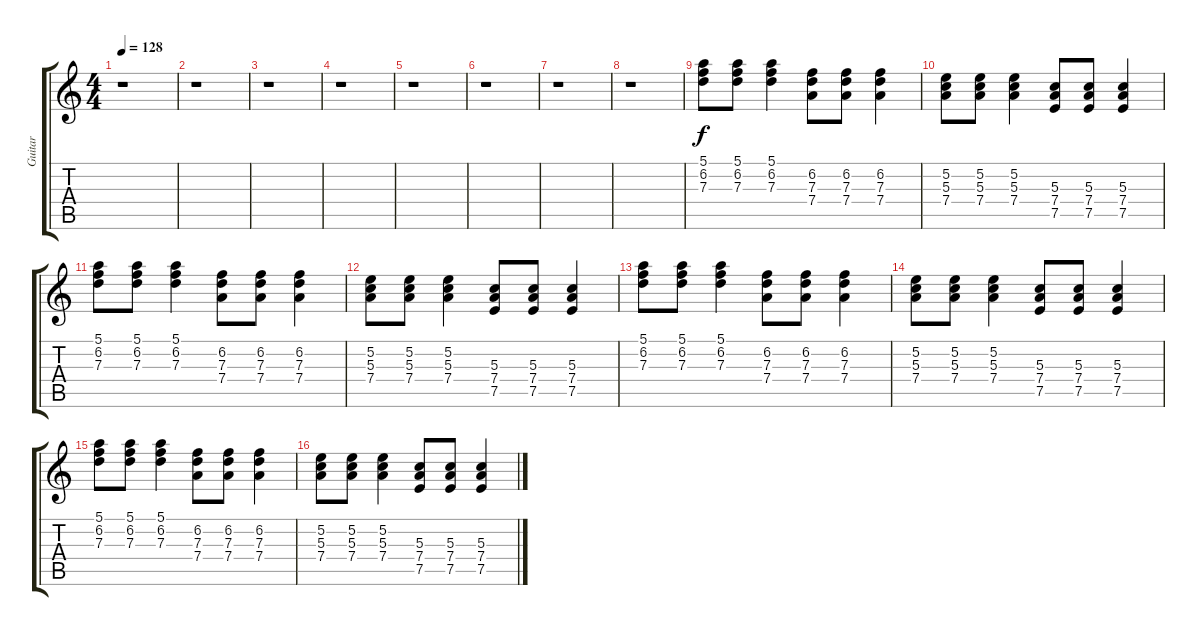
\track ("Guitar" "Guitar") {instrument electricguitarclean}
\staff {score tabs}
\tuning (E4 B3 G3 D3 A2 E2) {hide}
\ts (4 4)
\tempo 128
\clef g2
\ks c
r.1{dy f instrument electricguitarclean} |
r.1 |
r.1 |
r.1 |
r.1 |
r.1 |
r.1 |
r.1 |
(5.1 6.2 7.3).8 (5.1 6.2 7.3).8 (5.1 6.2 7.3).4 (6.2 7.3 7.4).8 (6.2 7.3 7.4).8 (6.2 7.3 7.4).4 |
(5.2 5.3 7.4).8 (5.2 5.3 7.4).8 (5.2 5.3 7.4).4 (5.3 7.4 7.5).8 (5.3 7.4 7.5).8 (5.3 7.4 7.5).4 |
(5.1 6.2 7.3).8 (5.1 6.2 7.3).8 (5.1 6.2 7.3).4 (6.2 7.3 7.4).8 (6.2 7.3 7.4).8 (6.2 7.3 7.4).4 |
(5.2 5.3 7.4).8 (5.2 5.3 7.4).8 (5.2 5.3 7.4).4 (5.3 7.4 7.5).8 (5.3 7.4 7.5).8 (5.3 7.4 7.5).4 |
(5.1 6.2 7.3).8 (5.1 6.2 7.3).8 (5.1 6.2 7.3).4 (6.2 7.3 7.4).8 (6.2 7.3 7.4).8 (6.2 7.3 7.4).4 |
(5.2 5.3 7.4).8 (5.2 5.3 7.4).8 (5.2 5.3 7.4).4 (5.3 7.4 7.5).8 (5.3 7.4 7.5).8 (5.3 7.4 7.5).4 |
(5.1 6.2 7.3).8 (5.1 6.2 7.3).8 (5.1 6.2 7.3).4 (6.2 7.3 7.4).8 (6.2 7.3 7.4).8 (6.2 7.3 7.4).4 |
(5.2 5.3 7.4).8 (5.2 5.3 7.4).8 (5.2 5.3 7.4).4 (5.3 7.4 7.5).8 (5.3 7.4 7.5).8 (5.3 7.4 7.5).4
